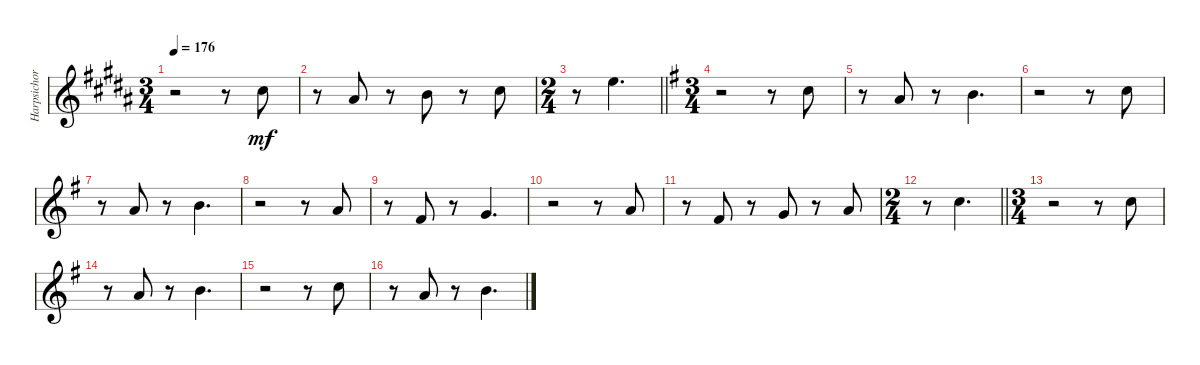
\track ("Harpsichord" "Harpsichor") {instrument harpsichord}
\staff {score}
\tuning (E4 B3 G3 D3 A2 E2) {hide}
\ts (3 4)
\tempo 176
\clef g2
\ks g#minor
r.2{dy mf} r.8 14.2.8 |
r.8 11.2.8 r.8 12.2.8 r.8 14.2.8 |
\ts (2 4)
\barLineRight lightlight
r.8 12.1.4{d} |
\ts (3 4)
\section ("" "")
\ks eminor
r.2 r.8 13.2.8 |
r.8 10.2.8 r.8 12.2.4{d} |
r.2 r.8 13.2.8 |
r.8 10.2.8 r.8 12.2.4{d} |
r.2 r.8 14.3.8 |
r.8 11.3.8 r.8 12.3.4{d} |
r.2 r.8 14.3.8 |
r.8 11.3.8 r.8 12.3.8 r.8 14.3.8 |
\ts (2 4)
\barLineRight lightlight
r.8 13.2.4{d} |
\ts (3 4)
\section ("" "")
r.2 r.8 13.2.8 |
r.8 10.2.8 r.8 12.2.4{d} |
r.2 r.8 13.2.8 |
r.8 10.2.8 r.8 12.2.4{d}
